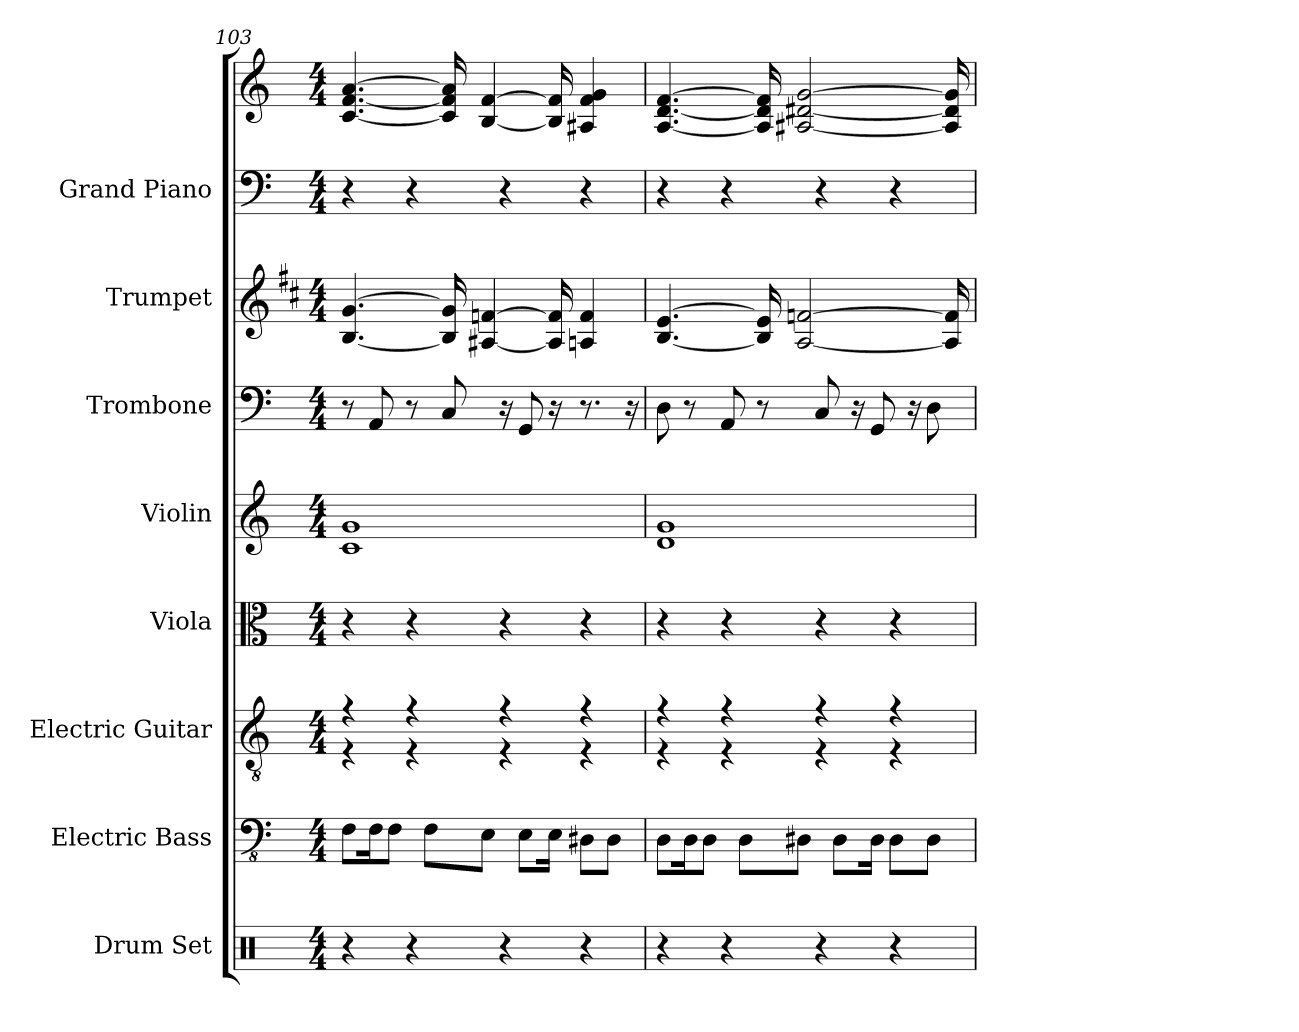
**kern	**kern	**kern	**kern	**kern	**kern	**kern	**kern	**kern
*part8	*part7	*part6	*part5	*part4	*part3	*part2	*part1	*part1
*staff9	*staff8	*staff7	*staff6	*staff5	*staff4	*staff3	*staff2	*staff1
*I"Drum Set	*I"Electric Bass	*I"Electric Guitar	*I"Viola	*I"Violin	*I"Trombone	*I"Trumpet	*I"Grand Piano	*
*I'Drums	*I'El. B.	*I'El. Guit.	*I'Vla.	*I'Vln.	*I'Trb.	*I'Tpt.	*I'Pno.	*
*clefX	*clefFv4	*clefGv2	*clefC3	*clefG2	*clefF4	*clefG2	*clefF4	*clefG2
*	*	*	*	*	*	*ITrd1c2	*	*
*k[]	*k[]	*k[]	*k[]	*k[]	*k[]	*k[]	*k[]	*k[]
*M4/4	*M4/4	*M4/4	*M4/4	*M4/4	*M4/4	*M4/4	*M4/4	*M4/4
=103	=103	=103	=103	=103	=103	=103	=103	=103
*	*	*^	*	*	*	*	*	*
4r	8FFL	4r	4r	4r	1c 1g	8r	[4.A [4.f	4r	[4.c [4.f [4.a
.	16FFK	.	.	.	.	8AA	.	.	.
.	8FFJ	.	.	.	.	.	.	.	.
4r	.	4r	4r	4r	.	8r	.	4r	.
.	8FFL	.	.	.	.	.	.	.	.
.	.	.	.	.	.	8C	16A] 16f]	.	16c] 16f] 16a]
.	8EEJ	.	.	.	.	.	[4G#X [4e-X	.	[4B [4f
4r	.	4r	4r	4r	.	16r	.	4r	.
.	8EEL	.	.	.	.	8GG	.	.	.
.	16EEJk	.	.	.	.	16r	16e-] 16G#]	.	16B] 16f]
4r	8DD#XL	4r	4r	4r	.	8.r	4Gn 4e-	4r	4A#X 4f 4g
.	8DD#J	.	.	.	.	.	.	.	.
.	.	.	.	.	.	16r	.	.	.
=104	=104	=104	=104	=104	=104	=104	=104	=104	=104
4r	8DDL	4r	4r	4r	1d 1g	8D	[4.d [4.A	4r	[4.d [4.f [4.A
.	16DDK	.	.	.	.	8r	.	.	.
.	8DDJ	.	.	.	.	.	.	.	.
4r	.	4r	4r	4r	.	8AA	.	4r	.
.	8DDL	.	.	.	.	.	.	.	.
.	.	.	.	.	.	8r	16d] 16A]	.	16d] 16f] 16A]
.	8DD#XJ	.	.	.	.	.	[2G [2e-X	.	[2A#X [2d#X [2g
4r	.	4r	4r	4r	.	8C	.	4r	.
.	8DD#L	.	.	.	.	.	.	.	.
.	.	.	.	.	.	16r	.	.	.
.	16DD#Jk	.	.	.	.	8GG	.	.	.
4r	8DD#L	4r	4r	4r	.	.	.	4r	.
.	.	.	.	.	.	16r	.	.	.
.	8DD#J	.	.	.	.	8D	.	.	.
.	.	.	.	.	.	.	16G] 16e-]	.	16A#] 16d#] 16g]
*	*	*v	*v	*	*	*	*	*	*
=	=	=	=	=	=	=	=	=
*-	*-	*-	*-	*-	*-	*-	*-	*-
